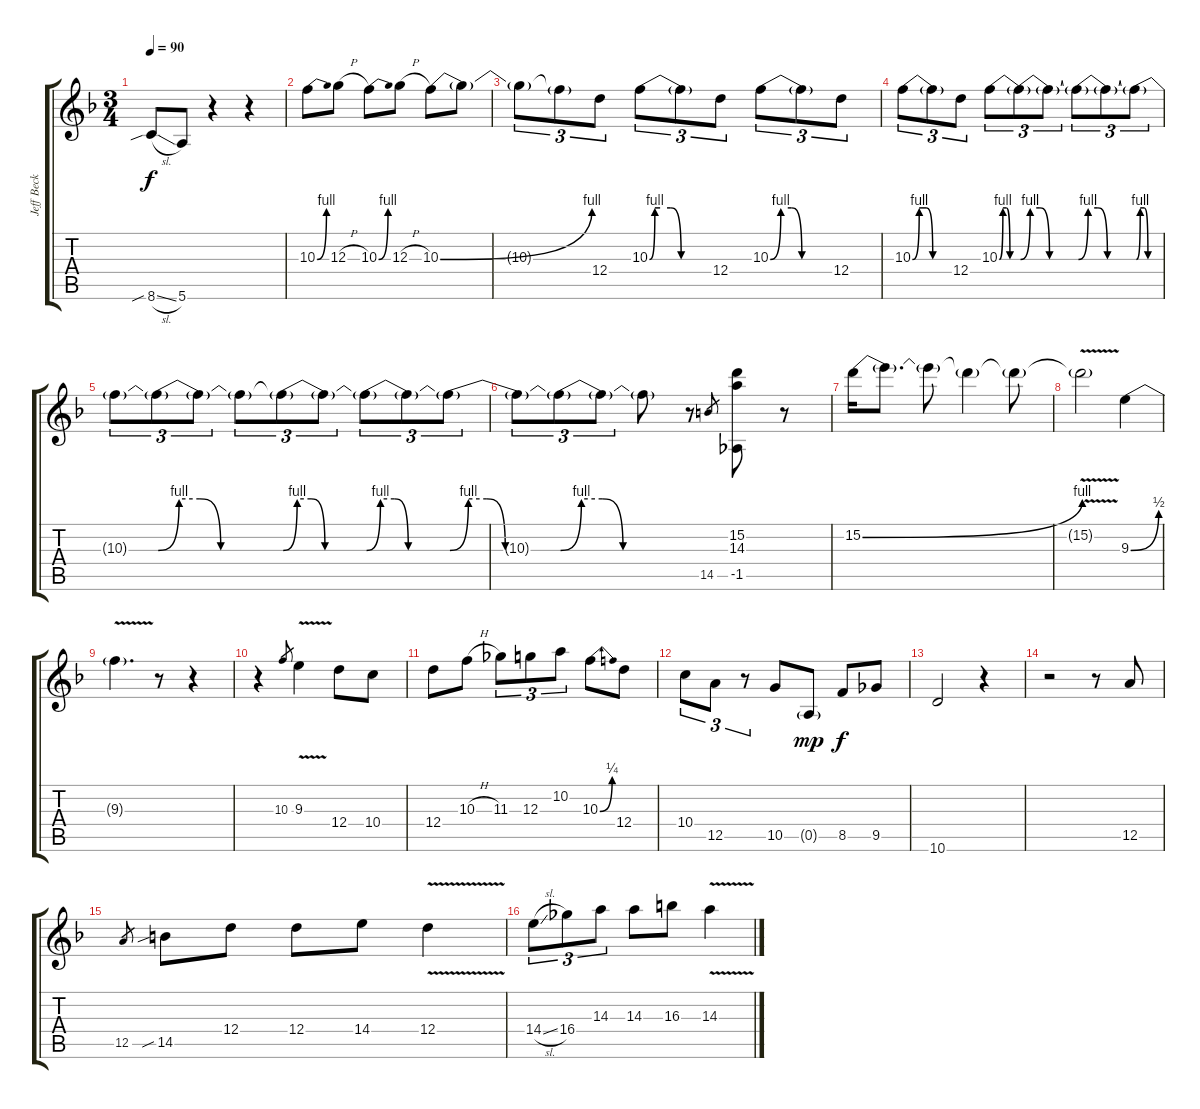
\track ("Jeff Beck (Guitar)" "Jeff Beck ") {instrument acousticguitarsteel}
\staff {score tabs}
\tuning (E4 B3 G3 D3 A2 E2) {hide}
\ts (3 4)
\tempo 90
\clef g2
\ks f
8.6{sib sl}.8{dy f} 5.6.8 r.4 r.4 |
10.3{be (bend 0 0 60 4)}.8 12.3{h}.8 10.3{be (bend 0 0 60 4)}.8 12.3{h}.8 10.3{be (bend 0 0 60 4)}.8 10.3{t}.8 |
10.3{t}.8{tu (3 2)} 10.3{t}.8{tu (3 2)} 12.4.8{tu (3 2)} 10.3{be (custom 0 0 5 4 10 4 20 4 30 0 60 0)}.8{tu (3 2)} 10.3{t}.8{tu (3 2)} 12.4.8{tu (3 2)} 10.3{be (custom 0 0 10 4 20 4 30 0 60 0)}.8{tu (3 2)} 10.3{t}.8{tu (3 2)} 12.4.8{tu (3 2)} |
10.3{be (custom 0 0 10 4 20 4 30 0 60 0)}.8{tu (3 2)} 10.3{t}.8{tu (3 2)} 12.4.8{tu (3 2)} 10.3{be (custom 0 0 10 4 20 4 30 0 60 0)}.8{tu (3 2)} 10.3{be (custom 0 0 10 4 20 4 30 0 60 0) t}.8{tu (3 2)} 10.3{t}.8{tu (3 2)} 10.3{be (custom 0 0 10 4 20 4 30 0 60 0) t}.8{tu (3 2)} 10.3{t}.8{tu (3 2)} 10.3{be (custom 0 0 10 4 20 4 30 0 60 0) t}.8{tu (3 2)} |
10.3{t}.8{tu (3 2)} 10.3{be (custom 0 0 10 4 20 4 30 0 60 0) t}.8{tu (3 2)} 10.3{t}.8{tu (3 2)} 10.3{t}.8{tu (3 2)} 10.3{be (custom 0 0 10 4 20 4 30 0 60 0) t}.8{tu (3 2)} 10.3{t}.8{tu (3 2)} 10.3{be (custom 0 0 10 4 20 4 30 0 60 0) t}.8{tu (3 2)} 10.3{t}.8{tu (3 2)} 10.3{be (custom 0 0 10 4 20 4 30 0 60 0) t}.8{tu (3 2)} |
10.3{t}.8{tu (3 2)} 10.3{be (custom 0 0 10 4 20 4 30 0 60 0) t}.8{tu (3 2)} 10.3{t}.8{tu (3 2)} 10.3{t}.8 r.8 14.5.8{gr} (15.2 14.3 -1.5).8 r.8 |
15.2{be (bend 0 0 60 4)}.16 15.2{t}.8{d} 15.2{t}.8 15.2{t}.4 15.2{t}.8 |
15.2{v t}.2 9.3{be (bend 0 0 60 2)}.4 |
9.3{v t}.4{d} r.8 r.4 |
r.4 10.3.8{gr} 9.3{v}.4 12.4.8 10.4.8 |
12.4.8 10.3{h}.8 11.3.8{tu (3 2)} 12.3.8{tu (3 2)} 10.2.8{tu (3 2)} 10.3{be (bend 0 0 60 1)}.8 12.4.8 |
10.4.8{tu (3 2)} 12.5.8{tu (3 2)} r.8{tu (3 2)} 10.5.8 0.5{g}.8{dy mp} 8.5.8{dy f} 9.5.8 |
10.6.2 r.4 |
r.2 r.8 12.5.8 |
12.5.8{gr} 14.5{sib}.8 12.4.8 12.4.8 14.4.8 12.4{v}.4 |
14.4{sl}.8{tu (3 2)} 16.4.8{tu (3 2)} 14.3.8{tu (3 2)} 14.3.8 16.3.8 14.3{v}.4
